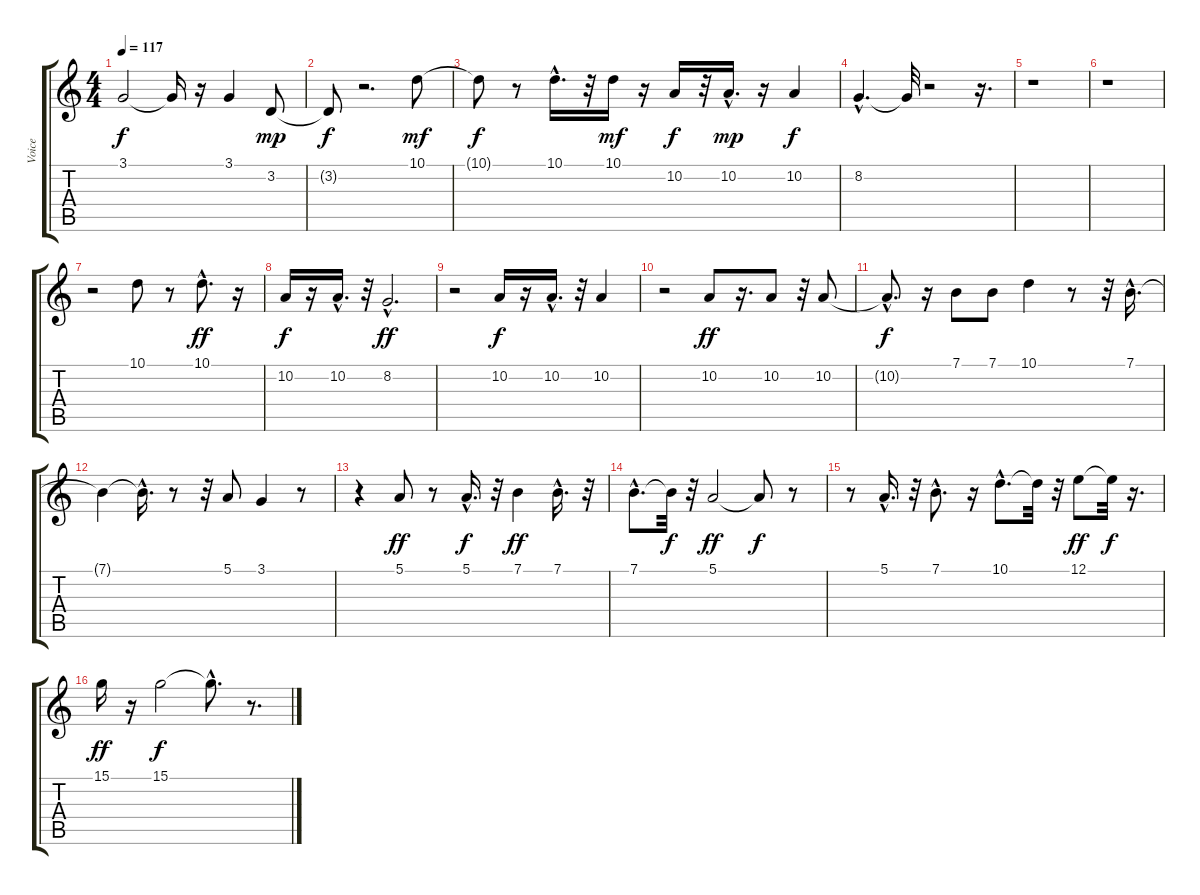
\track ("Voice" "Voice") {instrument flute}
\staff {score tabs}
\tuning (E4 B3 G3 D3 A2 E2) {hide}
\ts (4 4)
\tempo 117
\clef g2
\ks c
3.1{t}.2{dy f} 3.1{t}.16 r.16 3.1.4 3.2.8{dy mp} |
3.2{t}.8{dy f} r.2{d} 10.1.8{dy mf} |
10.1{t}.8{dy f} r.8 10.1{hac}.16{d} r.32 10.1.16{dy mf} r.16 10.2.16{dy f} r.32 10.2{hac}.16{d dy mp} r.16 10.2.4{dy f} |
8.2{hac}.4{d} 8.2{t}.32 r.2 r.16{d} |
r.1 |
r.1 |
r.2 10.1.8 r.8 10.1{hac}.8{d dy ff} r.16 |
10.2.16{dy f} r.16 10.2{hac}.16{d} r.32 8.2{hac}.2{d dy ff} |
r.2 10.2.16{dy f} r.16 10.2{hac}.16{d} r.32 10.2.4 |
r.2 10.2.8{dy ff} r.16{d} 10.2.8 r.32 10.2.8 |
10.2{hac t}.8{d dy f} r.16 7.1.8 7.1.8 10.1.4 r.8 r.32 7.1{hac}.16{d} |
7.1{t}.4 7.1{hac t}.16{d} r.8 r.32 5.1.8 3.1.4 r.8 |
r.4 5.1.8{dy ff} r.8 5.1{hac}.16{d dy f} r.32 7.1.4{dy ff} 7.1{hac}.16{d} r.32 |
7.1{hac}.8{d} 7.1{t}.32{dy f} r.32 5.1.2{dy ff} 5.1{t}.8{dy f} r.8 |
r.8 5.1{hac}.16{d} r.32 7.1{hac}.8{d} r.16 10.1{hac}.8{d} 10.1{t}.32 r.32 12.1.8{dy ff} 12.1{t}.32{dy f} r.16{d} |
15.1.16{dy ff} r.16 15.1.2{dy f} 15.1{hac t}.8{d} r.8{d}
